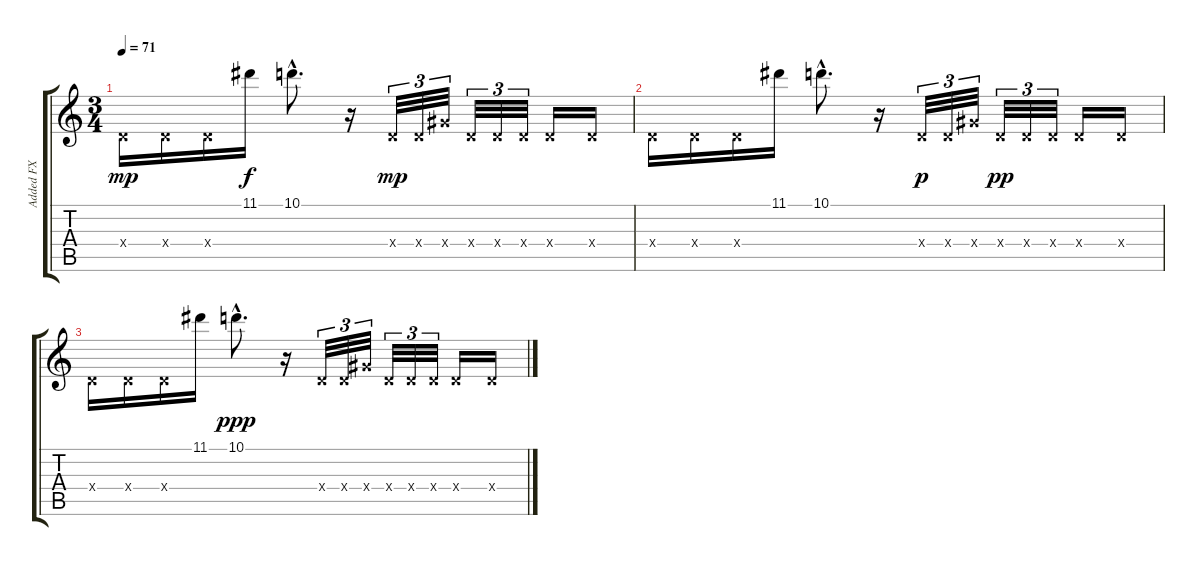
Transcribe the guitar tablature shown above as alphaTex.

\track ("Added FX" "Added FX") {instrument celesta}
\staff {score tabs}
\tuning (E5 B4 G4 D4 A3 D3) {hide}
\ts (3 4)
\tempo 71
\clef g2
\ks c
0.4{x}.16{dy mp instrument woodblock} 0.4{x}.16 0.4{x}.16 11.1.16{dy f instrument celesta} 10.1{hac}.8{d} r.16 0.4{x}.32{tu (3 2) dy mp instrument woodblock} 0.4{x}.32{tu (3 2)} 6.4{x}.32{tu (3 2)} 0.4{x}.32{tu (3 2)} 0.4{x}.32{tu (3 2)} 0.4{x}.32{tu (3 2)} 0.4{x}.16 0.4{x}.16 |
0.4{x}.16{instrument woodblock} 0.4{x}.16 0.4{x}.16 11.1.16{instrument celesta} 10.1{hac}.8{d} r.16 0.4{x}.32{tu (3 2) dy p instrument woodblock} 0.4{x}.32{tu (3 2)} 6.4{x}.32{tu (3 2)} 0.4{x}.32{tu (3 2) dy pp} 0.4{x}.32{tu (3 2)} 0.4{x}.32{tu (3 2)} 0.4{x}.16 0.4{x}.16 |
0.4{x}.16{instrument woodblock} 0.4{x}.16 0.4{x}.16 11.1.16{instrument celesta} 10.1{hac}.8{d dy ppp} r.16 0.4{x}.32{tu (3 2) instrument woodblock} 0.4{x}.32{tu (3 2)} 6.4{x}.32{tu (3 2)} 0.4{x}.32{tu (3 2)} 0.4{x}.32{tu (3 2)} 0.4{x}.32{tu (3 2)} 0.4{x}.16 0.4{x}.16
